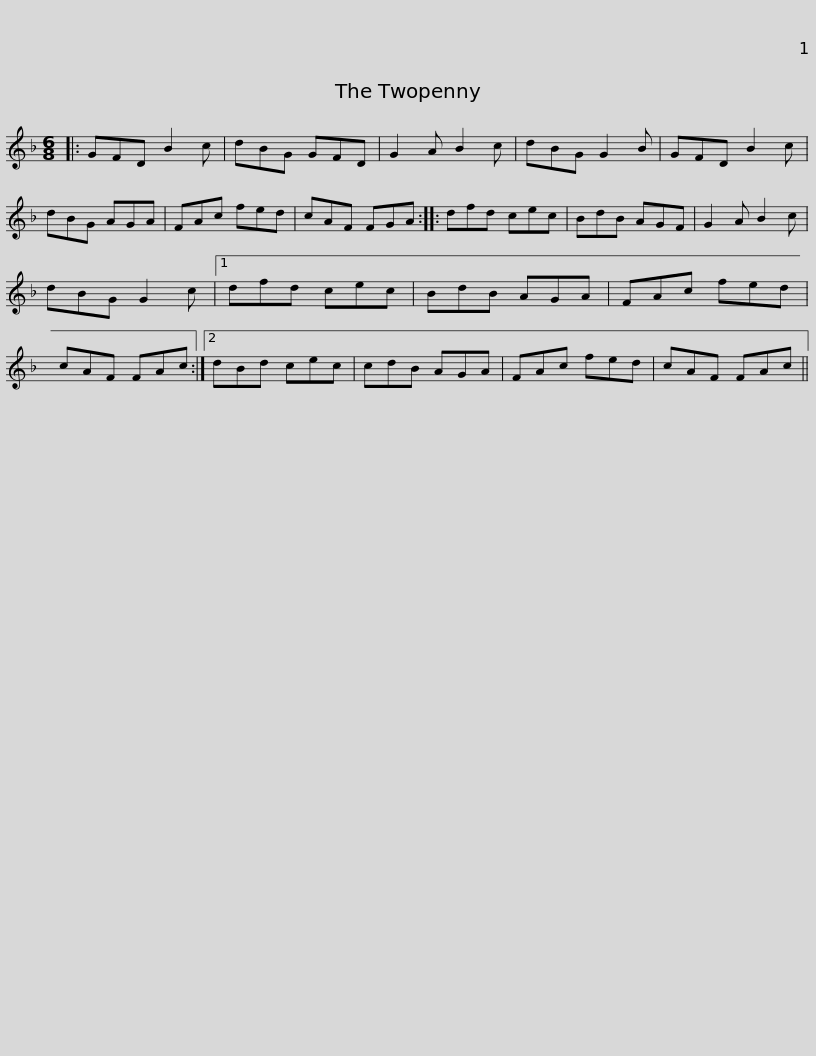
X:1
L:1/8
M:6/8
I:linebreak $
K:F
V:1 treble
V:1
|: GFD B2 c | dBG GFD | G2 A B2 c | dBG G2 B | GFD B2 c | %5
 dBG AGA | FAc fed |$ cAF FGA :: dfd cec | BdB AGF | %10
 G2 A B2 c | dBG G2 c |1 dfd cec | BdB AGA |$ FAc fed | %15
 cAF FAc :|2 dBd cec | cdB AGA | FAc fed | cAF FAc || %20
